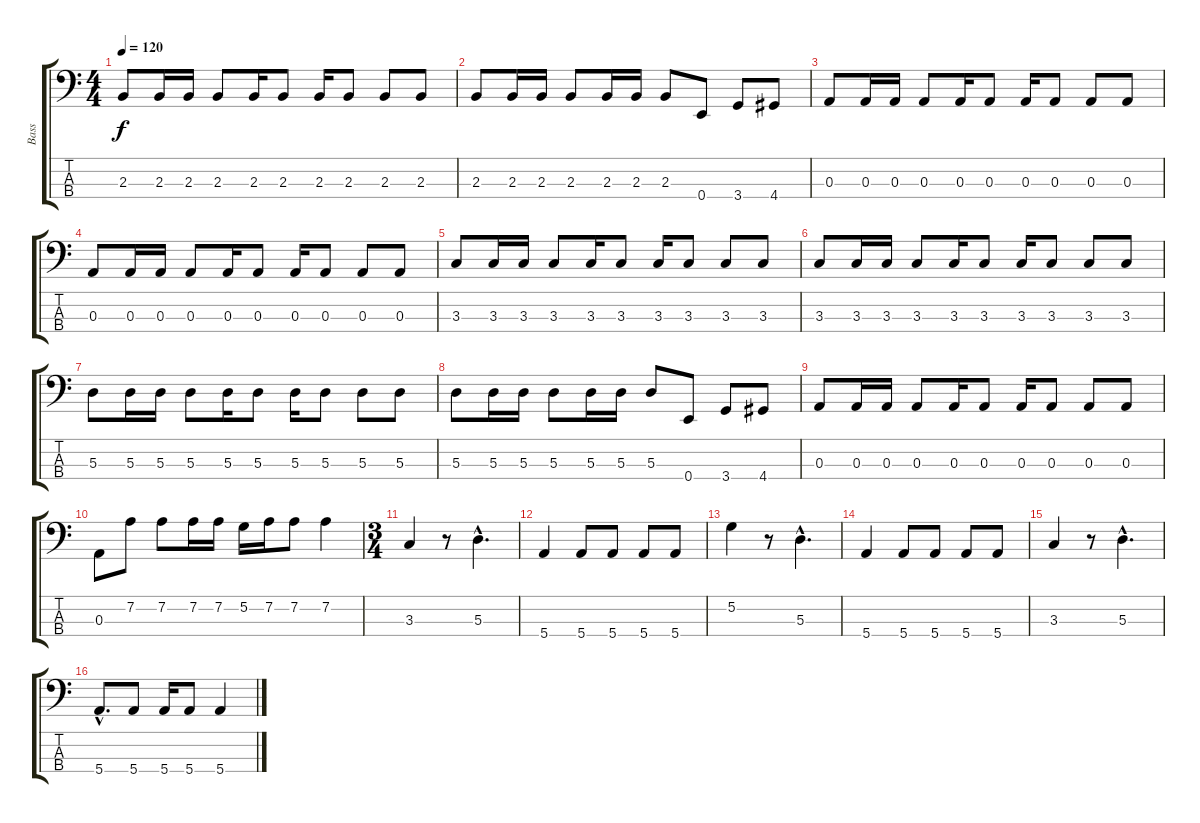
\track ("Bass" "Bass") {instrument electricbassfinger}
\staff {score tabs}
\tuning (G2 D2 A1 E1) {hide}
\ts (4 4)
\tempo 120
\clef f4
\ks c
2.3.8{dy f} 2.3.16 2.3.16 2.3.8 2.3.16 2.3.8 2.3.16 2.3.8 2.3.8 2.3.8 |
2.3.8 2.3.16 2.3.16 2.3.8 2.3.16 2.3.16 2.3.8 0.4.8 3.4.8 4.4.8 |
0.3.8 0.3.16 0.3.16 0.3.8 0.3.16 0.3.8 0.3.16 0.3.8 0.3.8 0.3.8 |
0.3.8 0.3.16 0.3.16 0.3.8 0.3.16 0.3.8 0.3.16 0.3.8 0.3.8 0.3.8 |
3.3.8 3.3.16 3.3.16 3.3.8 3.3.16 3.3.8 3.3.16 3.3.8 3.3.8 3.3.8 |
3.3.8 3.3.16 3.3.16 3.3.8 3.3.16 3.3.8 3.3.16 3.3.8 3.3.8 3.3.8 |
5.3.8 5.3.16 5.3.16 5.3.8 5.3.16 5.3.8 5.3.16 5.3.8 5.3.8 5.3.8 |
5.3.8 5.3.16 5.3.16 5.3.8 5.3.16 5.3.16 5.3.8 0.4.8 3.4.8 4.4.8 |
0.3.8 0.3.16 0.3.16 0.3.8 0.3.16 0.3.8 0.3.16 0.3.8 0.3.8 0.3.8 |
0.3.8 7.2.8 7.2.8 7.2.16 7.2.16 5.2.16 7.2.16 7.2.8 7.2.4 |
\ts (3 4)
3.3.4 r.8 5.3{hac}.4{d} |
5.4.4 5.4.8 5.4.8 5.4.8 5.4.8 |
5.2.4 r.8 5.3{hac}.4{d} |
5.4.4 5.4.8 5.4.8 5.4.8 5.4.8 |
3.3.4 r.8 5.3{hac}.4{d} |
5.4{hac}.8{d} 5.4.8 5.4.16 5.4.8 5.4.4
